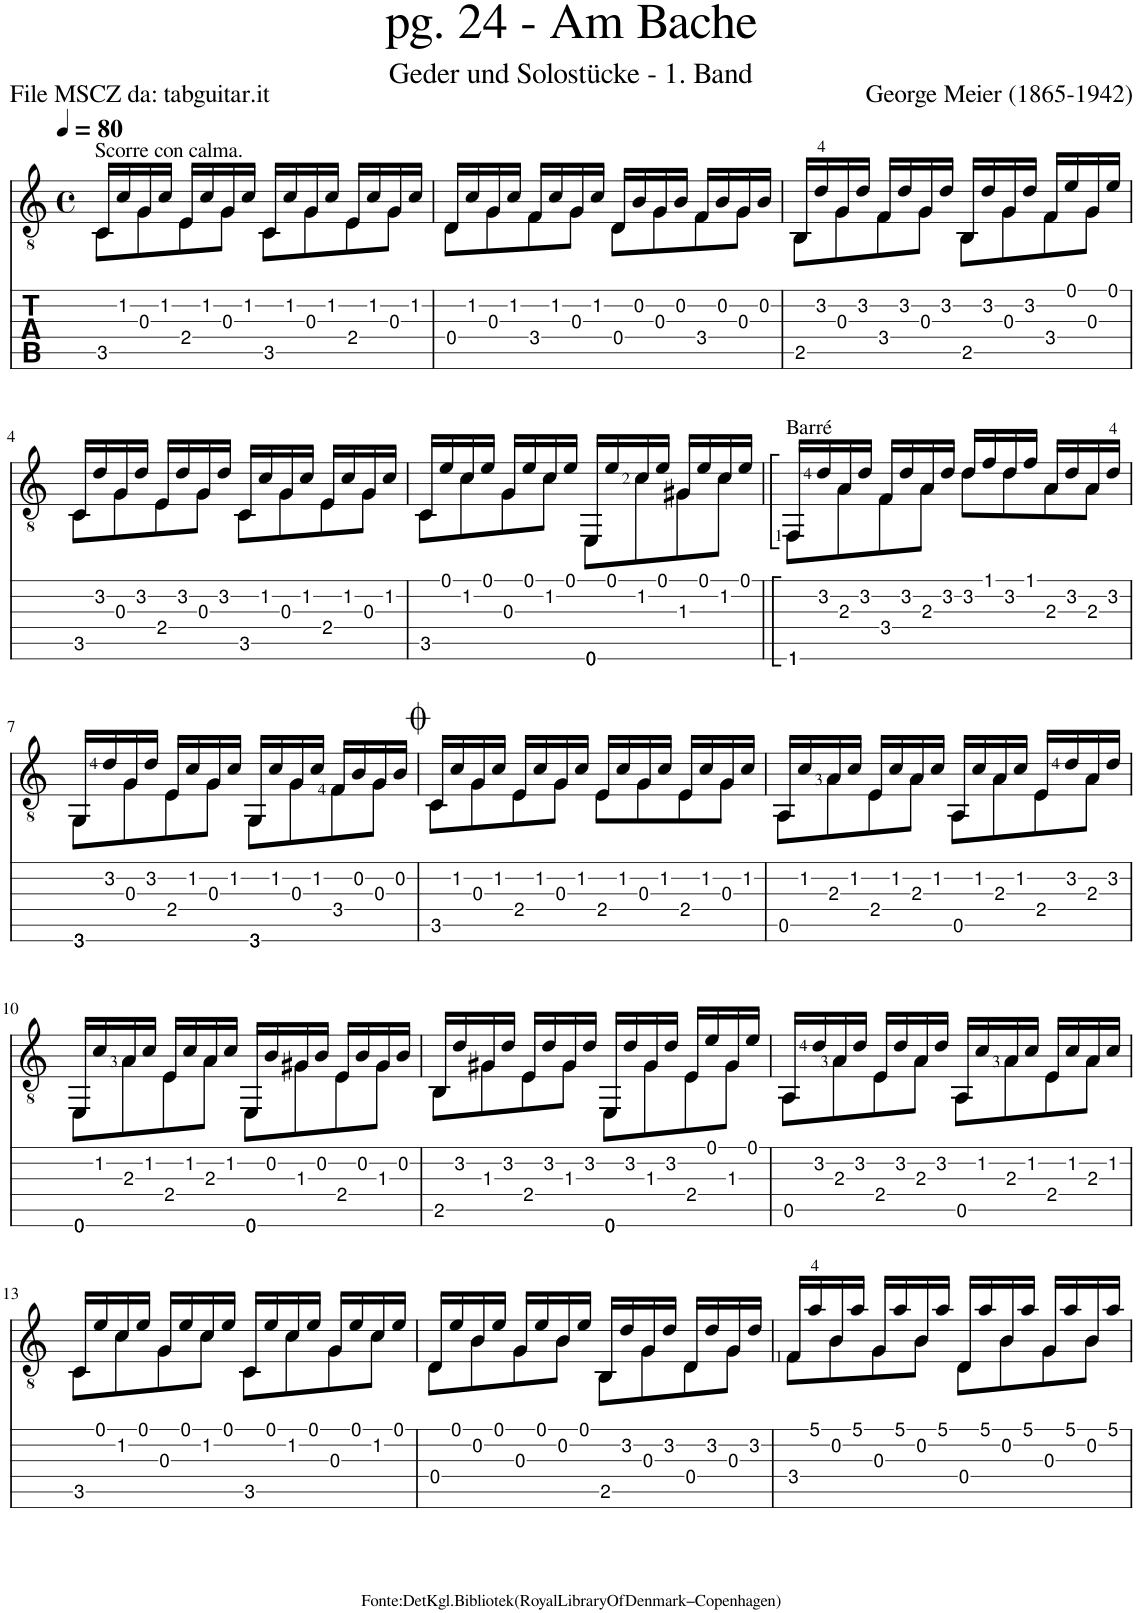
**kern	**kern
*part1	*part1
*staff2	*staff1
*I"Guitar	*
*I'Guit.	*
*stria6	*
*	*clefGv2
*k[]	*k[]
*M4/4	*M4/4
*met(c)	*met(c)
*MM80	*MM80
=1	=1
*^	*^
!	!	!LO:TX:a:t=Scorre con calma.	!
16CLL	8CL	16C/LL	8C\L
16cJ	.	16c/	.
16GL	8GJ	16G/	8G\
16cJJ	.	16c/JJ	.
16ELL	8EL	16E/LL	8E\
16cJ	.	16c/	.
16GL	8GJ	16G/	8G\J
16cJJ	.	16c/JJ	.
16CLL	8CL	16C/LL	8C\L
16cJ	.	16c/	.
16GL	8GJ	16G/	8G\
16cJJ	.	16c/JJ	.
16ELL	8EL	16E/LL	8E\
16cJ	.	16c/	.
16GL	8GJ	16G/	8G\J
16cJJ	.	16c/JJ	.
=2	=2	=2	=2
16DLL	8DL	16D/LL	8D\L
16cJ	.	16c/	.
16GL	8GJ	16G/	8G\
16cJJ	.	16c/JJ	.
16FLL	8FL	16F/LL	8F\
16cJ	.	16c/	.
16GL	8GJ	16G/	8G\J
16cJJ	.	16c/JJ	.
16DLL	8DL	16D/LL	8D\L
16BJ	.	16B/	.
16GL	8GJ	16G/	8G\
16BJJ	.	16B/JJ	.
16FLL	8FL	16F/LL	8F\
16BJ	.	16B/	.
16GL	8GJ	16G/	8G\J
16BJJ	.	16B/JJ	.
=3	=3	=3	=3
16BBLL	8BBL	16BB/LL	8BB\L
16dJ	.	16d/	.
16GL	8GJ	16G/	8G\
16dJJ	.	16d/JJ	.
16FLL	8FL	16F/LL	8F\
16dJ	.	16d/	.
16GL	8GJ	16G/	8G\J
16dJJ	.	16d/JJ	.
16BBLL	8BBL	16BB/LL	8BB\L
16dJ	.	16d/	.
16GL	8GJ	16G/	8G\
16dJJ	.	16d/JJ	.
16FLL	8FL	16F/LL	8F\
16eJ	.	16e/	.
16GL	8GJ	16G/	8G\J
16eJJ	.	16e/JJ	.
!!LO:LB:g=z	!!
=4	=4	=4	=4
16CLL	8CL	16C/LL	8C\L
16dJ	.	16d/	.
16GL	8GJ	16G/	8G\
16dJJ	.	16d/JJ	.
16ELL	8EL	16E/LL	8E\
16dJ	.	16d/	.
16GL	8GJ	16G/	8G\J
16dJJ	.	16d/JJ	.
16CLL	8CL	16C/LL	8C\L
16cJ	.	16c/	.
16GL	8GJ	16G/	8G\
16cJJ	.	16c/JJ	.
16ELL	8EL	16E/LL	8E\
16cJ	.	16c/	.
16GL	8GJ	16G/	8G\J
16cJJ	.	16c/JJ	.
=5	=5	=5	=5
16CLL	8CL	16C/LL	8C\L
16eJ	.	16e/	.
16cL	8cJ	16c/	8c\
16eJJ	.	16e/JJ	.
16GLL	8GL	16G/LL	8G\
16eJ	.	16e/	.
16cL	8cJ	16c/	8c\J
16eJJ	.	16e/JJ	.
16EELL	8EEL	16EE/LL	8EE\L
16eJ	.	16e/	.
16cL	8cJ	16c/	8c\
16eJJ	.	16e/JJ	.
16G#LL	8G#L	16G#X/LL	8G#\
16eJ	.	16e/	.
16cL	8cJ	16c/	8c\J
16eJJ	.	16e/JJ	.
=6	=6	=6	=6
!	!	!LO:TX:a:t=Barré	!
16FFLL	8FFL	16FF/LL	8FF\L
16dJ	.	16d/	.
16AL	8AJ	16A/	8A\
16dJJ	.	16d/JJ	.
16FLL	8FL	16F/LL	8F\
16dJ	.	16d/	.
16AL	8AJ	16A/	8A\J
16dJJ	.	16d/JJ	.
16dLL	8dL	16d/LL	8d\L
16fJ	.	16f/	.
16dL	8dJ	16d/	8d\
16fJJ	.	16f/JJ	.
16ALL	8AL	16A/LL	8A\
16dJ	.	16d/	.
16AL	8AJ	16A/	8A\J
16dJJ	.	16d/JJ	.
!!LO:LB:g=z	!!
=7	=7	=7	=7
16GGLL	8GGL	16GG/LL	8GG\L
16dJ	.	16d/	.
16GL	8GJ	16G/	8G\
16dJJ	.	16d/JJ	.
16ELL	8EL	16E/LL	8E\
16cJ	.	16c/	.
16GL	8GJ	16G/	8G\J
16cJJ	.	16c/JJ	.
16GGLL	8GGL	16GG/LL	8GG\L
16cJ	.	16c/	.
16GL	8GJ	16G/	8G\
16cJJ	.	16c/JJ	.
16FLL	8FL	16F/LL	8F\
16BJ	.	16B/	.
16GL	8GJ	16G/	8G\J
16BJJ	.	16B/JJ	.
=8	=8	=8	=8
16CLL	8CL	16C/LL	8C\L
16cJ	.	16c/	.
16GL	8GJ	16G/	8G\
16cJJ	.	16c/JJ	.
16ELL	8EL	16E/LL	8E\
16cJ	.	16c/	.
16GL	8GJ	16G/	8G\J
16cJJ	.	16c/JJ	.
16ELL	8EL	16E/LL	8E\L
16cJ	.	16c/	.
16GL	8GJ	16G/	8G\
16cJJ	.	16c/JJ	.
16ELL	8EL	16E/LL	8E\
16cJ	.	16c/	.
16GL	8GJ	16G/	8G\J
16cJJ	.	16c/JJ	.
=9	=9	=9	=9
16AALL	8AAL	16AA/LL	8AA\L
16cJ	.	16c/	.
16AL	8AJ	16A/	8A\
16cJJ	.	16c/JJ	.
16ELL	8EL	16E/LL	8E\
16cJ	.	16c/	.
16AL	8AJ	16A/	8A\J
16cJJ	.	16c/JJ	.
16AALL	8AAL	16AA/LL	8AA\L
16cJ	.	16c/	.
16AL	8AJ	16A/	8A\
16cJJ	.	16c/JJ	.
16ELL	8EL	16E/LL	8E\
16dJ	.	16d/	.
16AL	8AJ	16A/	8A\J
16dJJ	.	16d/JJ	.
!!LO:LB:g=z	!!
=10	=10	=10	=10
16EELL	8EEL	16EE/LL	8EE\L
16cJ	.	16c/	.
16AL	8AJ	16A/	8A\
16cJJ	.	16c/JJ	.
16ELL	8EL	16E/LL	8E\
16cJ	.	16c/	.
16AL	8AJ	16A/	8A\J
16cJJ	.	16c/JJ	.
16EELL	8EEL	16EE/LL	8EE\L
16BJ	.	16B/	.
16G#L	8G#J	16G#X/	8G#\
16BJJ	.	16B/JJ	.
16ELL	8EL	16E/LL	8E\
16BJ	.	16B/	.
16G#L	8G#J	16G#/	8G#\J
16BJJ	.	16B/JJ	.
=11	=11	=11	=11
16BBLL	8BBL	16BB/LL	8BB\L
16dJ	.	16d/	.
16G#L	8G#J	16G#X/	8G#\
16dJJ	.	16d/JJ	.
16ELL	8EL	16E/LL	8E\
16dJ	.	16d/	.
16G#L	8G#J	16G#/	8G#\J
16dJJ	.	16d/JJ	.
16EELL	8EEL	16EE/LL	8EE\L
16dJ	.	16d/	.
16G#L	8G#J	16G#/	8G#\
16dJJ	.	16d/JJ	.
16ELL	8EL	16E/LL	8E\
16eJ	.	16e/	.
16G#L	8G#J	16G#/	8G#\J
16eJJ	.	16e/JJ	.
=12	=12	=12	=12
16AALL	8AAL	16AA/LL	8AA\L
16dJ	.	16d/	.
16AL	8AJ	16A/	8A\
16dJJ	.	16d/JJ	.
16ELL	8EL	16E/LL	8E\
16dJ	.	16d/	.
16AL	8AJ	16A/	8A\J
16dJJ	.	16d/JJ	.
16AALL	8AAL	16AA/LL	8AA\L
16cJ	.	16c/	.
16AL	8AJ	16A/	8A\
16cJJ	.	16c/JJ	.
16ELL	8EL	16E/LL	8E\
16cJ	.	16c/	.
16AL	8AJ	16A/	8A\J
16cJJ	.	16c/JJ	.
!!LO:LB:g=z	!!
=13	=13	=13	=13
16CLL	8CL	16C/LL	8C\L
16eJ	.	16e/	.
16cL	8cJ	16c/	8c\
16eJJ	.	16e/JJ	.
16GLL	8GL	16G/LL	8G\
16eJ	.	16e/	.
16cL	8cJ	16c/	8c\J
16eJJ	.	16e/JJ	.
16CLL	8CL	16C/LL	8C\L
16eJ	.	16e/	.
16cL	8cJ	16c/	8c\
16eJJ	.	16e/JJ	.
16GLL	8GL	16G/LL	8G\
16eJ	.	16e/	.
16cL	8cJ	16c/	8c\J
16eJJ	.	16e/JJ	.
=14	=14	=14	=14
16DLL	8DL	16D/LL	8D\L
16eJ	.	16e/	.
16BL	8BJ	16B/	8B\
16eJJ	.	16e/JJ	.
16GLL	8GL	16G/LL	8G\
16eJ	.	16e/	.
16BL	8BJ	16B/	8B\J
16eJJ	.	16e/JJ	.
16BBLL	8BBL	16BB/LL	8BB\L
16dJ	.	16d/	.
16GL	8GJ	16G/	8G\
16dJJ	.	16d/JJ	.
16DLL	8DL	16D/LL	8D\
16dJ	.	16d/	.
16GL	8GJ	16G/	8G\J
16dJJ	.	16d/JJ	.
=15	=15	=15	=15
16FLL	8FL	16F/LL	8F\L
16aJ	.	16a/	.
16BL	8BJ	16B/	8B\
16aJJ	.	16a/JJ	.
16GLL	8GL	16G/LL	8G\
16aJ	.	16a/	.
16BL	8BJ	16B/	8B\J
16aJJ	.	16a/JJ	.
16DLL	8DL	16D/LL	8D\L
16aJ	.	16a/	.
16BL	8BJ	16B/	8B\
16aJJ	.	16a/JJ	.
16GLL	8GL	16G/LL	8G\
16aJ	.	16a/	.
16BL	8BJ	16B/	8B\J
16aJJ	.	16a/JJ	.
*v	*v	*	*
*	*v	*v
=	=
*-	*-
